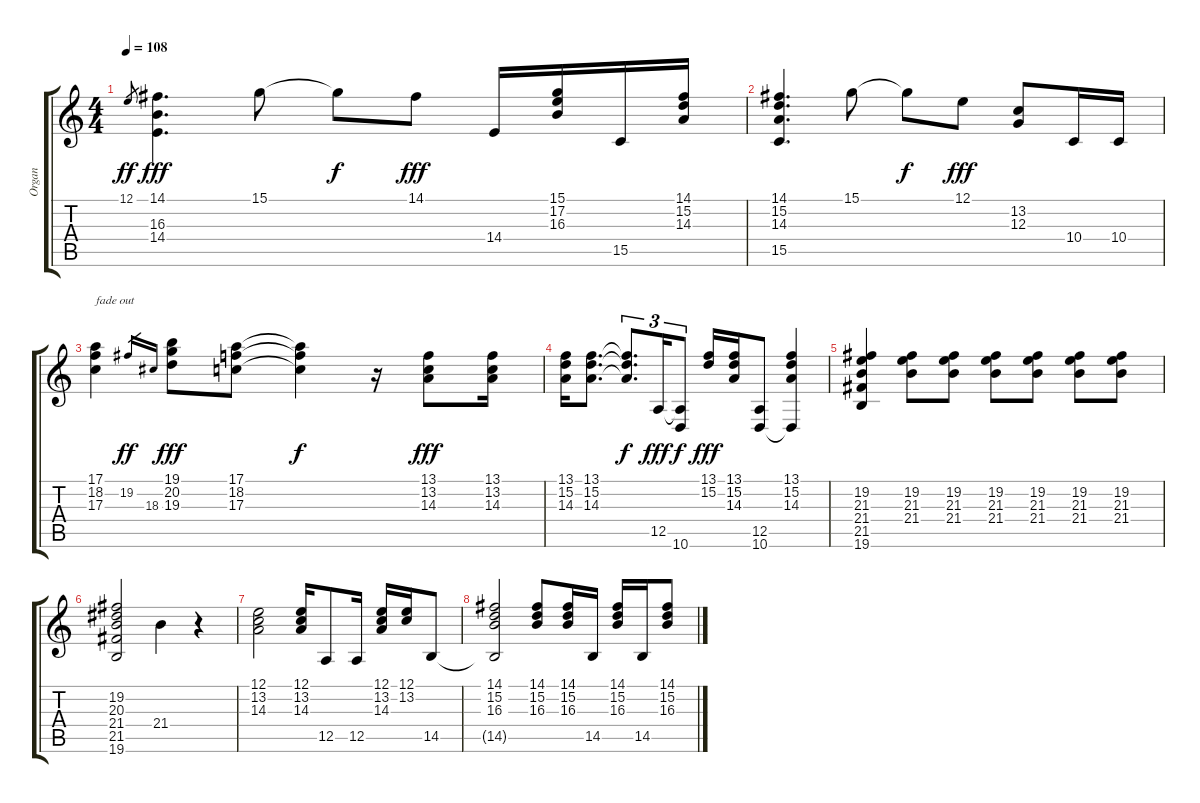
\track ("Organ" "Organ") {instrument rockorgan}
\staff {score tabs}
\tuning (E4 B3 G3 D3 A2 E2) {hide}
\ts (4 4)
\tempo 108
\clef g2
\ks c
12.1.8{gr dy ff} (14.1 16.3 14.4).4{d dy fff} 15.1.8 15.1{t}.8{dy f} 14.1.8{dy fff} 14.4.16 (15.1 17.2 16.3).16 15.5.16 (14.1 15.2 14.3).16 |
(14.1 15.2 14.3 15.5).4{d} 15.1.8 15.1{t}.8{dy f} 12.1.8{dy fff} (13.2 12.3).8 10.4.16 10.4.16 |
(17.1 18.2 17.3).4{txt "fade out" volume 4} 19.2.16{gr dy ff} 18.3.16{gr} (19.1 20.2 19.3).8{dy fff} (17.1 18.2 17.3).8 (17.1{t} 18.2{t} 17.3{t}).4{dy f} r.16 (13.1 13.2 14.3).8{dy fff} (13.1 13.2 14.3).16 |
(13.1 15.2 14.3).16 (13.1 15.2 14.3).8{d} (13.1{t} 15.2{t} 14.3{t}).8{d tu (3 2) dy f} 12.5.16{tu (3 2) dy fff} (12.5{t} 10.6).8{tu (3 2) dy f} (13.1 15.2).16{dy fff} (13.1 15.2 14.3).16 (12.5 10.6).8 (13.1 15.2 14.3 10.6{t}).4{volume 3} |
(19.2 21.3 21.4 21.5 19.6).4{volume 4} (19.2 21.3 21.4).8 (19.2 21.3 21.4).8 (19.2 21.3 21.4).8 (19.2 21.3 21.4).8 (19.2 21.3 21.4).8 (19.2 21.3 21.4).8 |
(19.2 20.3 21.4 21.5 19.6).2 21.4.4 r.4{volume 1} |
(12.1 13.2 14.3).2{volume 4} (12.1 13.2 14.3).16 12.5.8 12.5.16 (12.1 13.2 14.3).16 (12.1 13.2).16 14.5.8 |
(14.1 15.2 16.3 14.5{t}).2 (14.1 15.2 16.3).8 (14.1 15.2 16.3).16 14.5.16 (14.1 15.2 16.3).16 14.5.16 (14.1 15.2 16.3).8{volume 0}
